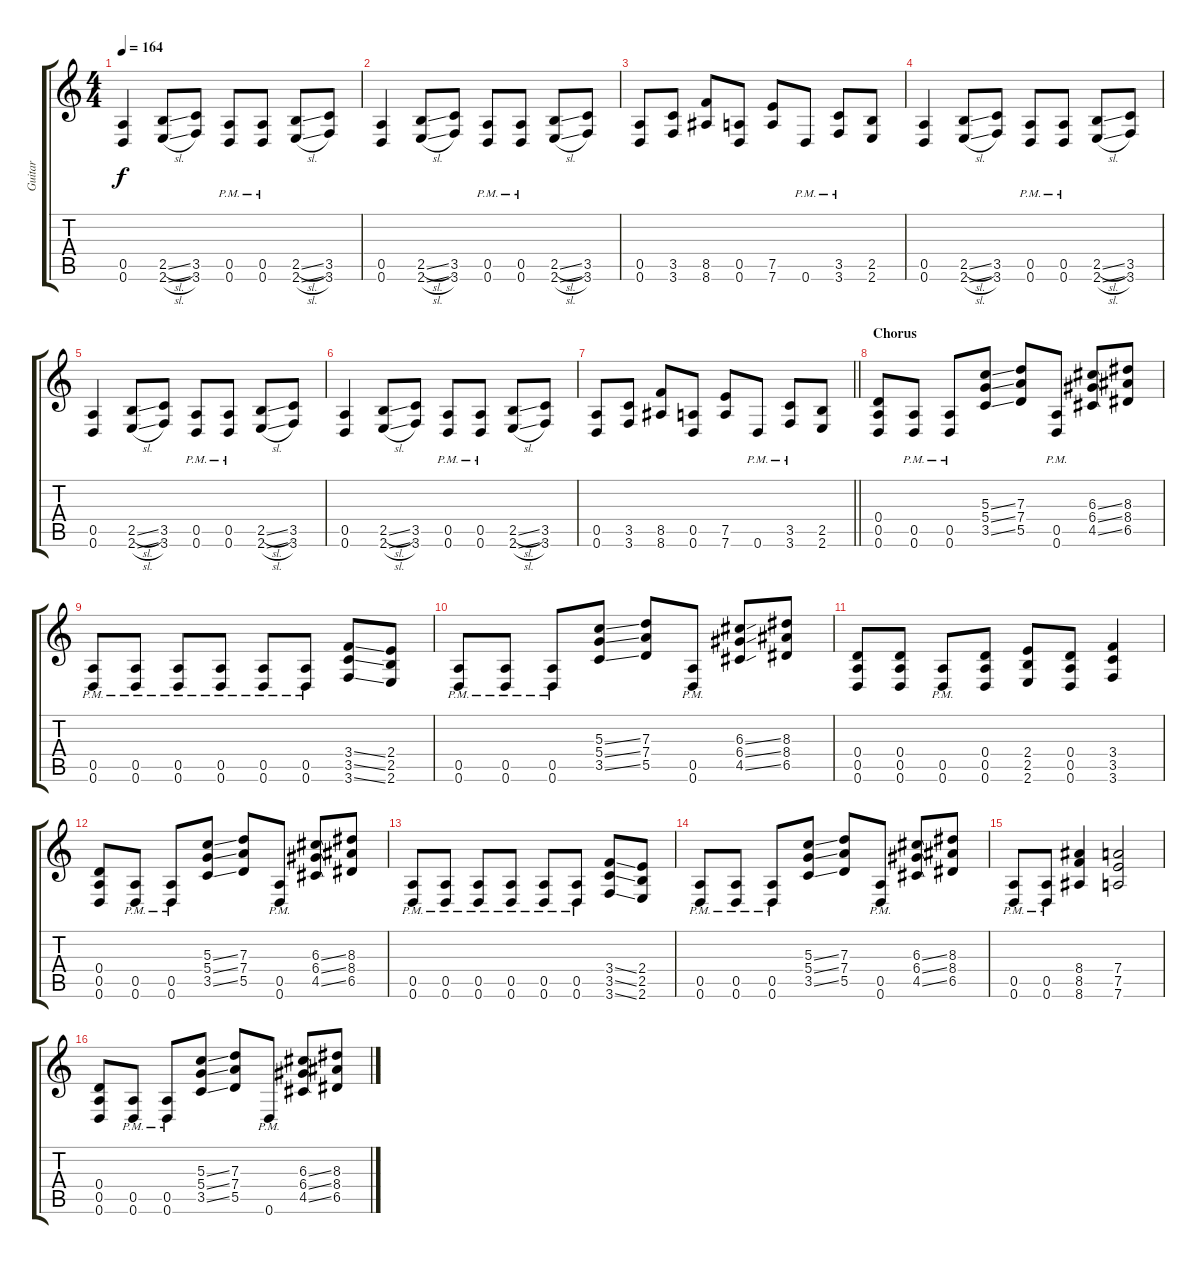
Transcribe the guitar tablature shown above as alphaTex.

\track ("Guitar" "Guitar") {instrument distortionguitar}
\staff {score tabs}
\tuning (E4 B3 G3 D3 A2 D2) {hide}
\ts (4 4)
\tempo 164
\clef g2
\ks c
(0.5 0.6).4{dy f} (2.5{sl} 2.6{sl}).8 (3.5 3.6).8 (0.5{pm} 0.6{pm}).8 (0.5{pm} 0.6{pm}).8 (2.5{sl} 2.6{sl}).8 (3.5 3.6).8 |
(0.5 0.6).4 (2.5{sl} 2.6{sl}).8 (3.5 3.6).8 (0.5{pm} 0.6{pm}).8 (0.5{pm} 0.6{pm}).8 (2.5{sl} 2.6{sl}).8 (3.5 3.6).8 |
(0.5 0.6).8 (3.5 3.6).8 (8.5 8.6).8 (0.5 0.6).8 (7.5 7.6).8 0.6{pm}.8 (3.5{pm} 3.6{pm}).8 (2.5 2.6).8 |
(0.5 0.6).4 (2.5{sl} 2.6{sl}).8 (3.5 3.6).8 (0.5{pm} 0.6{pm}).8 (0.5{pm} 0.6{pm}).8 (2.5{sl} 2.6{sl}).8 (3.5 3.6).8 |
(0.5 0.6).4 (2.5{sl} 2.6{sl}).8 (3.5 3.6).8 (0.5{pm} 0.6{pm}).8 (0.5{pm} 0.6{pm}).8 (2.5{sl} 2.6{sl}).8 (3.5 3.6).8 |
(0.5 0.6).4 (2.5{sl} 2.6{sl}).8 (3.5 3.6).8 (0.5{pm} 0.6{pm}).8 (0.5{pm} 0.6{pm}).8 (2.5{sl} 2.6{sl}).8 (3.5 3.6).8 |
\barLineRight lightlight
(0.5 0.6).8 (3.5 3.6).8 (8.5 8.6).8 (0.5 0.6).8 (7.5 7.6).8 0.6{pm}.8 (3.5{pm} 3.6{pm}).8 (2.5 2.6).8 |
\section ("" "Chorus")
(0.4 0.5 0.6).8 (0.5{pm} 0.6{pm}).8 (0.5{pm} 0.6{pm}).8 (5.3{ss} 5.4{ss} 3.5{ss}).8 (7.3 7.4 5.5).8 (0.5{pm} 0.6{pm}).8 (6.3{ss} 6.4{ss} 4.5{ss}).8 (8.3 8.4 6.5).8 |
(0.5{pm} 0.6{pm}).8 (0.5{pm} 0.6{pm}).8 (0.5{pm} 0.6{pm}).8 (0.5{pm} 0.6{pm}).8 (0.5{pm} 0.6{pm}).8 (0.5{pm} 0.6{pm}).8 (3.4{ss} 3.5{ss} 3.6{ss}).8 (2.4 2.5 2.6).8 |
(0.5{pm} 0.6{pm}).8 (0.5{pm} 0.6{pm}).8 (0.5{pm} 0.6{pm}).8 (5.3{ss} 5.4{ss} 3.5{ss}).8 (7.3 7.4 5.5).8 (0.5{pm} 0.6{pm}).8 (6.3{ss} 6.4{ss} 4.5{ss}).8 (8.3 8.4 6.5).8 |
(0.4 0.5 0.6).8 (0.4 0.5 0.6).8 (0.5{pm} 0.6{pm}).8 (0.4 0.5 0.6).8 (2.4 2.5 2.6).8 (0.4 0.5 0.6).8 (3.4 3.5 3.6).4 |
(0.4 0.5 0.6).8 (0.5{pm} 0.6{pm}).8 (0.5{pm} 0.6{pm}).8 (5.3{ss} 5.4{ss} 3.5{ss}).8 (7.3 7.4 5.5).8 (0.5{pm} 0.6{pm}).8 (6.3{ss} 6.4{ss} 4.5{ss}).8 (8.3 8.4 6.5).8 |
(0.5{pm} 0.6{pm}).8 (0.5{pm} 0.6{pm}).8 (0.5{pm} 0.6{pm}).8 (0.5{pm} 0.6{pm}).8 (0.5{pm} 0.6{pm}).8 (0.5{pm} 0.6{pm}).8 (3.4{ss} 3.5{ss} 3.6{ss}).8 (2.4 2.5 2.6).8 |
(0.5{pm} 0.6{pm}).8 (0.5{pm} 0.6{pm}).8 (0.5{pm} 0.6{pm}).8 (5.3{ss} 5.4{ss} 3.5{ss}).8 (7.3 7.4 5.5).8 (0.5{pm} 0.6{pm}).8 (6.3{ss} 6.4{ss} 4.5{ss}).8 (8.3 8.4 6.5).8 |
(0.5{pm} 0.6{pm}).8 (0.5{pm} 0.6{pm}).8 (8.4 8.5 8.6).4 (7.4 7.5 7.6).2 |
(0.4 0.5 0.6).8 (0.5{pm} 0.6{pm}).8 (0.5{pm} 0.6{pm}).8 (5.3{ss} 5.4{ss} 3.5{ss}).8 (7.3 7.4 5.5).8 0.6{pm}.8 (6.3{ss} 6.4{ss} 4.5{ss}).8 (8.3 8.4 6.5).8
